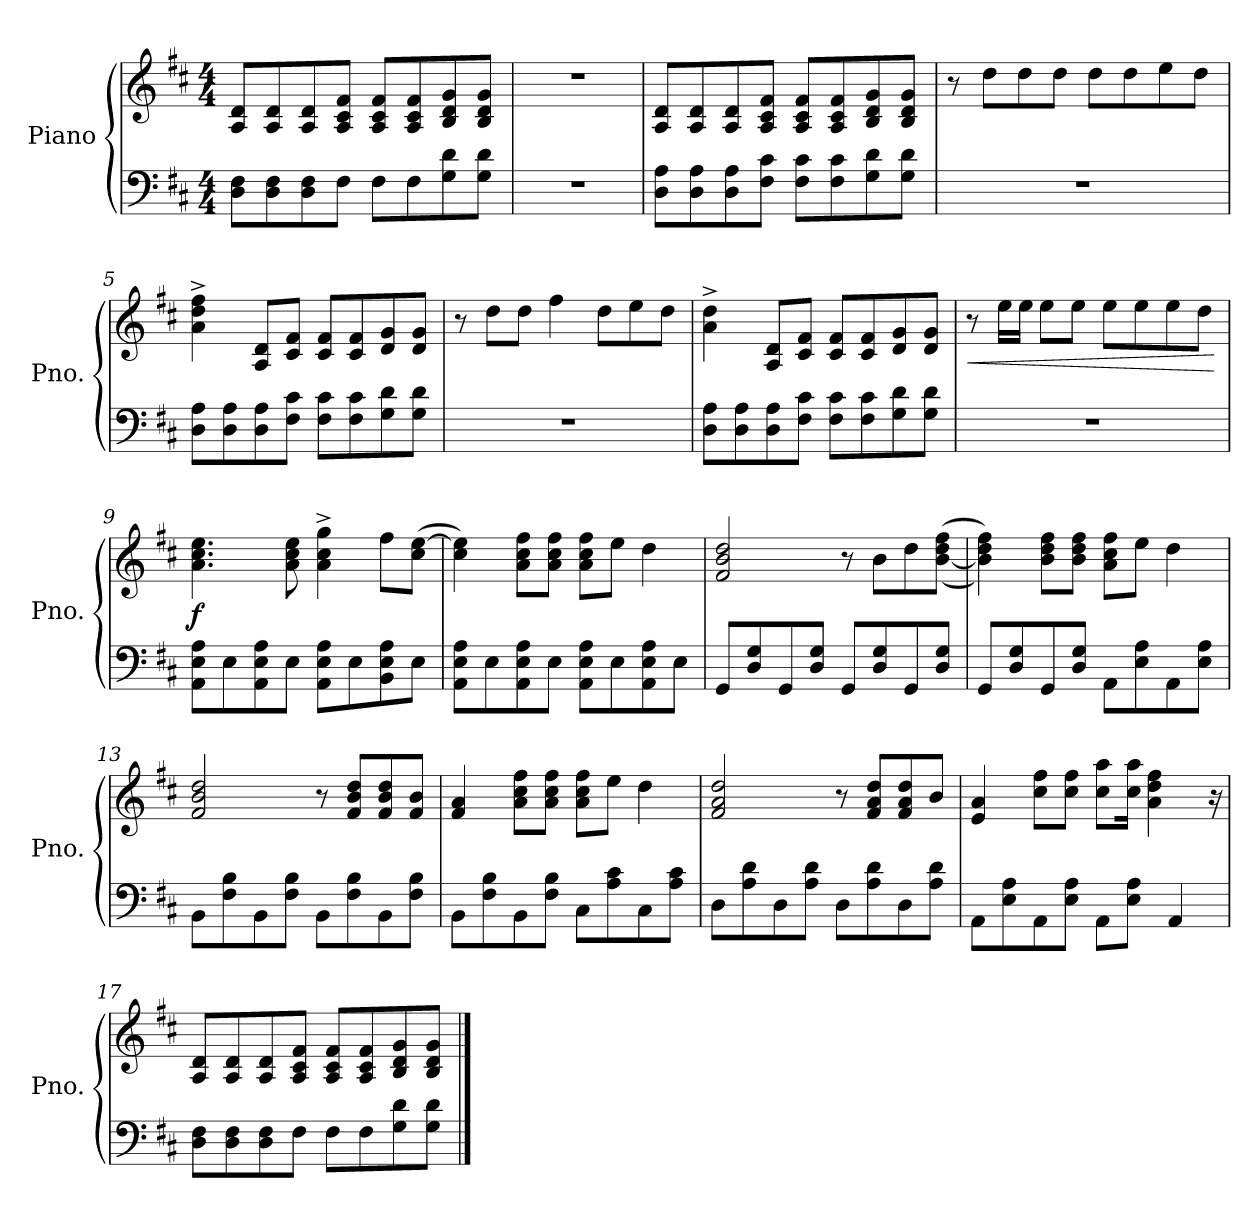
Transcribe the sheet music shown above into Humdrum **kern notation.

**kern	**kern	**dynam
*part1	*part1	*part1
*staff2	*staff1	*staff1/2
*I"Piano	*	*
*I'Pno.	*	*
*clefF4	*clefG2	*
*k[f#c#]	*k[f#c#]	*
*M4/4	*M4/4	*
=1	=1	=1
8D\ 8F#\L	8A/ 8d/L	.
8D\ 8F#\	8A/ 8d/	.
8D\ 8F#\	8A/ 8d/	.
8F#\J	8A/ 8c#/ 8f#/J	.
8F#\L	8A/ 8c#/ 8f#/L	.
8F#\	8A/ 8c#/ 8f#/	.
8G\ 8d\	8B/ 8d/ 8g/	.
8G\ 8d\J	8B/ 8d/ 8g/J	.
=2	=2	=2
1r	1r	.
=3	=3	=3
8D\ 8A\L	8A/ 8d/L	.
8D\ 8A\	8A/ 8d/	.
8D\ 8A\	8A/ 8d/	.
8F#\ 8c#\J	8A/ 8c#/ 8f#/J	.
8F#\ 8c#\L	8A/ 8c#/ 8f#/L	.
8F#\ 8c#\	8A/ 8c#/ 8f#/	.
8G\ 8d\	8B/ 8d/ 8g/	.
8G\ 8d\J	8B/ 8d/ 8g/J	.
=4	=4	=4
1r	8r	.
.	8dd\L	.
.	8dd\	.
.	8dd\J	.
.	8dd\L	.
.	8dd\	.
.	8ee\	.
.	8dd\J	.
!!LO:LB:g=z
=5	=5	=5
8D\ 8A\L	4a\^ 4dd\^ 4ff#\^	.
8D\ 8A\	.	.
8D\ 8A\	8A/ 8d/L	.
8F#\ 8c#\J	8c#/ 8f#/J	.
8F#\ 8c#\L	8c#/ 8f#/L	.
8F#\ 8c#\	8c#/ 8f#/	.
8G\ 8d\	8d/ 8g/	.
8G\ 8d\J	8d/ 8g/J	.
=6	=6	=6
1r	8r	.
.	8dd\L	.
.	8dd\J	.
.	4ff#\	.
.	8dd\L	.
.	8ee\	.
.	8dd\J	.
=7	=7	=7
8D\ 8A\L	4a\^ 4dd\^	.
8D\ 8A\	.	.
8D\ 8A\	8A/ 8d/L	.
8F#\ 8c#\J	8c#/ 8f#/J	.
8F#\ 8c#\L	8c#/ 8f#/L	.
8F#\ 8c#\	8c#/ 8f#/	.
8G\ 8d\	8d/ 8g/	.
8G\ 8d\J	8d/ 8g/J	.
=8	=8	=8
!	!	!LO:HP:b
1r	8r	<
.	16ee\LL	.
.	16ee\JJ	.
.	8ee\L	.
.	8ee\J	.
.	8ee\L	.
.	8ee\	.
.	8ee\	.
.	8dd\J	.
.	.	[
!!LO:LB:g=z
=9	=9	=9
!	!	!LO:DY:b
8AA\ 8E\ 8A\L	4.a\ 4.cc#\ 4.ee\	f
8E\	.	.
8AA\ 8E\ 8A\	.	.
8E\J	8a\ 8cc#\ 8ee\	.
8AA\ 8E\ 8A\L	4a\^ 4cc#\^ 4gg\^	.
8E\	.	.
8BB\ 8E\ 8A\	8ff#\L	.
8E\J	(8cc#\ [8ee\J	.
=10	=10	=10
8AA\ 8E\ 8A\L	4cc#\ 4ee\])	.
8E\	.	.
8AA\ 8E\ 8A\	8a\ 8cc#\ 8ff#\L	.
8E\J	8a\ 8cc#\ 8ff#\J	.
8AA\ 8E\ 8A\L	8a\ 8cc#\ 8ff#\L	.
8E\	8ee\J	.
8AA\ 8E\ 8A\	4dd\	.
8E\J	.	.
=11	=11	=11
8GG/L	2f#/ 2b/ 2dd/	.
8D/ 8G/	.	.
8GG/	.	.
8D/ 8G/J	.	.
8GG/L	8r	.
8D/ 8G/	8b\L	.
8GG/	8dd\	.
8D/ 8G/J	(([8b\ 8dd\ 8ff#\J	.
=12	=12	=12
8GG/L	4b\] 4dd\ 4ff#\))	.
8D/ 8G/	.	.
8GG/	8b\ 8dd\ 8ff#\L	.
8D/ 8G/J	8b\ 8dd\ 8ff#\J	.
8AA\L	8a\ 8cc#\ 8ff#\L	.
8E\ 8A\	8ee\J	.
8AA\	4dd\	.
8E\ 8A\J	.	.
=13	=13	=13
8BB\L	2f#/ 2b/ 2dd/	.
8F#\ 8B\	.	.
8BB\	.	.
8F#\ 8B\J	.	.
8BB\L	8r	.
8F#\ 8B\	8f#/ 8b/ 8dd/L	.
8BB\	8f#/ 8b/ 8dd/	.
8F#\ 8B\J	8f#/ 8b/J	.
!!LO:LB:g=z
=14	=14	=14
8BB\L	4f#/ 4a/	.
8F#\ 8B\	.	.
8BB\	8a\ 8cc#\ 8ff#\L	.
8F#\ 8B\J	8a\ 8cc#\ 8ff#\J	.
8C#\L	8a\ 8cc#\ 8ff#\L	.
8A\ 8c#\	8ee\J	.
8C#\	4dd\	.
8A\ 8c#\J	.	.
=15	=15	=15
8D\L	2f#/ 2a/ 2dd/	.
8A\ 8d\	.	.
8D\	.	.
8A\ 8d\J	.	.
8D\L	8r	.
8A\ 8d\	8f#/ 8a/ 8dd/L	.
8D\	8f#/ 8a/ 8dd/	.
8A\ 8d\J	8b/J	.
=16	=16	=16
8AA\L	4e/ 4a/	.
8E\ 8A\	.	.
8AA\	8cc#\ 8ff#\L	.
8E\ 8A\J	8cc#\ 8ff#\J	.
8AA\L	8cc#\ 8aa\L	.
8E\ 8A\J	16cc#\ 16aa\Jk	.
.	4a\ 4dd\ 4ff#\	.
4AA/	.	.
.	16r	.
=17	=17	=17
8D\ 8F#\L	8A/ 8d/L	.
8D\ 8F#\	8A/ 8d/	.
8D\ 8F#\	8A/ 8d/	.
8F#\J	8A/ 8c#/ 8f#/J	.
8F#\L	8A/ 8c#/ 8f#/L	.
8F#\	8A/ 8c#/ 8f#/	.
8G\ 8d\	8B/ 8d/ 8g/	.
8G\ 8d\J	8B/ 8d/ 8g/J	.
==	==	==
*-	*-	*-
